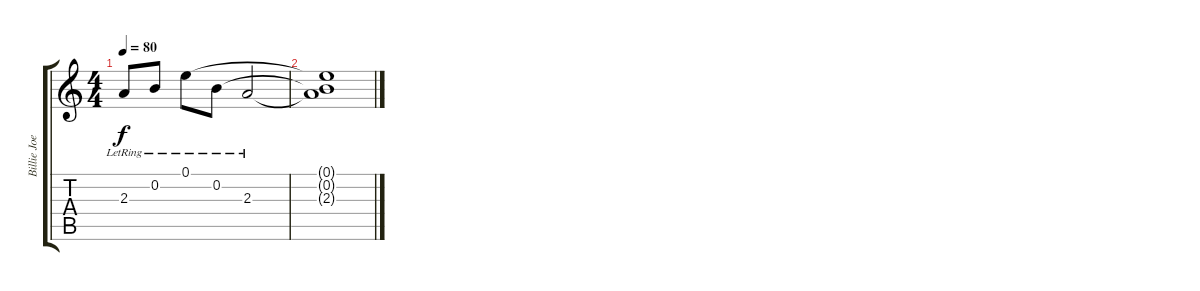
\track ("Billie Joe Armstrong (Guitar)" "Billie Joe") {instrument distortionguitar}
\staff {score tabs}
\tuning (E4 B3 G3 D3 A2 E2) {hide}
\ts (4 4)
\tempo 80
\clef g2
\ks c
2.3{lr}.8{dy f volume 0} 0.2{lr}.8 0.1{lr}.8 0.2{lr}.8 2.3{lr}.2 |
(0.1{t} 0.2{t} 2.3{t}).1
